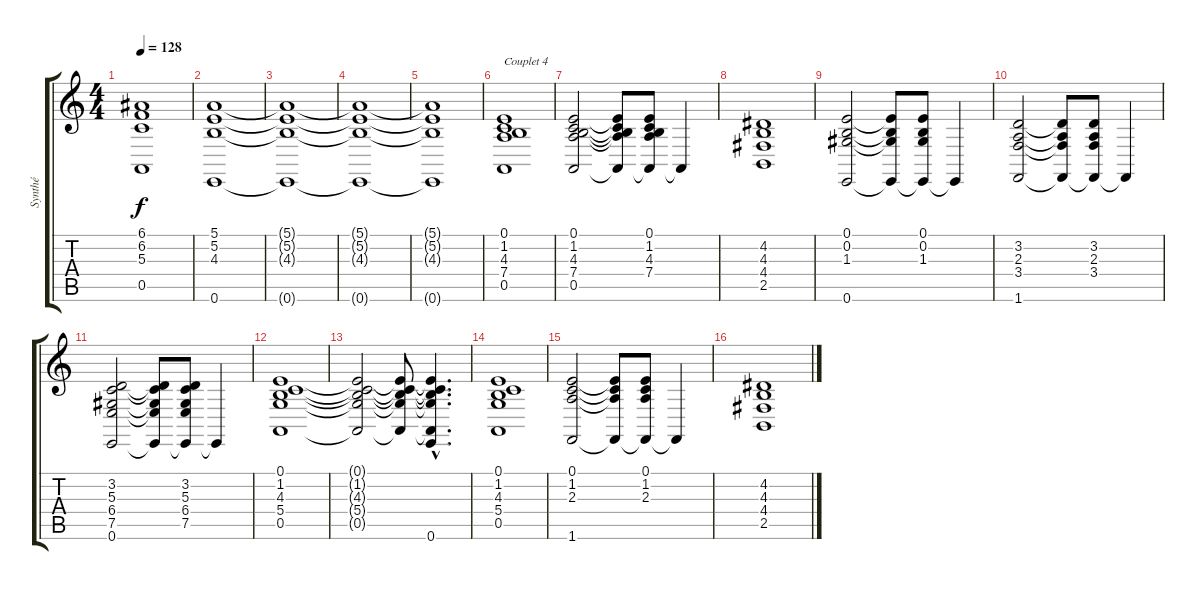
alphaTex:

\track ("Synthé" "Synthé") {instrument electricpiano2}
\staff {score tabs}
\tuning (E4 B3 G3 D3 A2 E2) {hide}
\ts (4 4)
\tempo 128
\clef g2
\ks c
(6.1{t} 6.2{t} 5.3{t} 0.5{t}).1{dy f} |
(5.1 5.2 4.3 0.6).1 |
(5.1{t} 5.2{t} 4.3{t} 0.6{t}).1 |
(5.1{t} 5.2{t} 4.3{t} 0.6{t}).1 |
(5.1{t} 5.2{t} 4.3{t} 0.6{t}).1 |
(0.1 1.2 4.3 7.4 0.5).1{txt "Couplet 4"} |
(0.1 1.2 4.3 7.4 0.5).2 (0.1{t} 1.2{t} 4.3{t} 7.4{t} 0.5{t}).8 (0.1 1.2 4.3 7.4 0.5{t}).8 0.5{t}.4 |
(4.2 4.3 4.4 2.5).1 |
(0.1 0.2 1.3 0.6).2 (0.1{t} 0.2{t} 1.3{t} 0.6{t}).8 (0.1 0.2 1.3 0.6{t}).8 0.6{t}.4 |
(3.2 2.3 3.4 1.6).2 (3.2{t} 2.3{t} 3.4{t} 1.6{t}).8 (3.2 2.3 3.4 1.6{t}).8 1.6{t}.4 |
(3.2 5.3 6.4 7.5 0.6).2 (3.2{t} 5.3{t} 6.4{t} 7.5{t} 0.6{t}).8 (3.2 5.3 6.4 7.5 0.6{t}).8 0.6{t}.4 |
(0.1 1.2 4.3 5.4 0.5).1 |
(0.1{t} 1.2{t} 4.3{t} 5.4{t} 0.5{t}).2 (0.1{t} 1.2{t} 4.3{t} 5.4{t} 0.5{t}).8 (0.1{hac t} 1.2{hac t} 4.3{hac t} 5.4{hac t} 0.5{hac t} 0.6{hac}).4{d} |
(0.1 1.2 4.3 5.4 0.5).1 |
(0.1 1.2 2.3 1.6).2 (0.1{t} 1.2{t} 2.3{t} 1.6{t}).8 (0.1 1.2 2.3 1.6{t}).8 1.6{t}.4 |
(4.2 4.3 4.4 2.5).1
